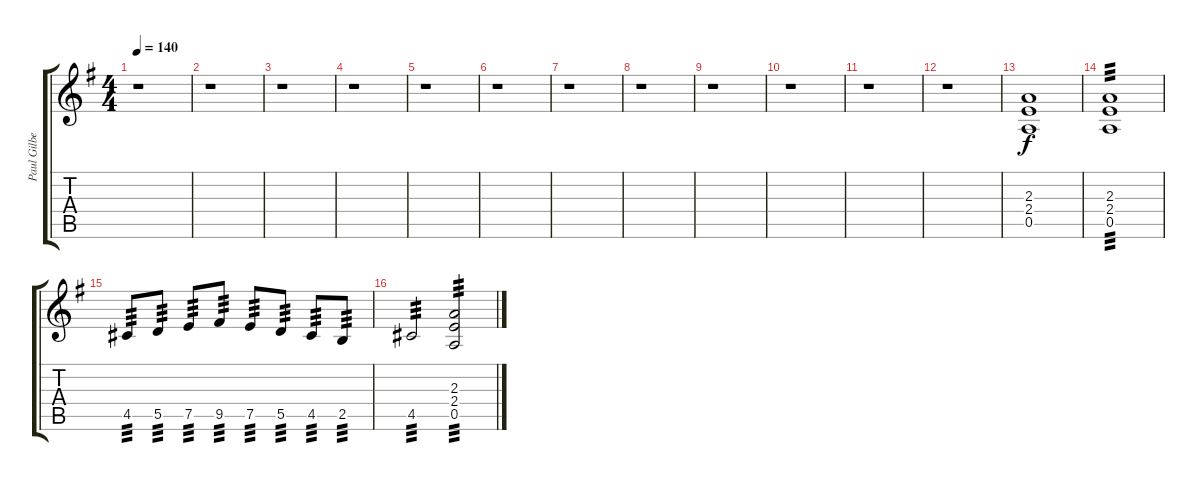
\track ("Paul Gilbert" "Paul Gilbe") {instrument distortionguitar}
\staff {score tabs}
\tuning (E4 B3 G3 D3 A2 E2) {hide}
\ts (4 4)
\tempo 140
\clef g2
\ks g
r.1{dy mp} |
r.1 |
r.1 |
r.1 |
r.1 |
r.1 |
r.1 |
r.1 |
r.1 |
r.1 |
r.1 |
r.1 |
(2.3 2.4 0.5).1{dy f} |
(2.3 2.4 0.5).1{tp 3} |
4.5.8{tp 3} 5.5.8{tp 3} 7.5.8{tp 3} 9.5.8{tp 3} 7.5.8{tp 3} 5.5.8{tp 3} 4.5.8{tp 3} 2.5.8{tp 3} |
4.5.2{tp 3} (2.3 2.4 0.5).2{tp 3}
